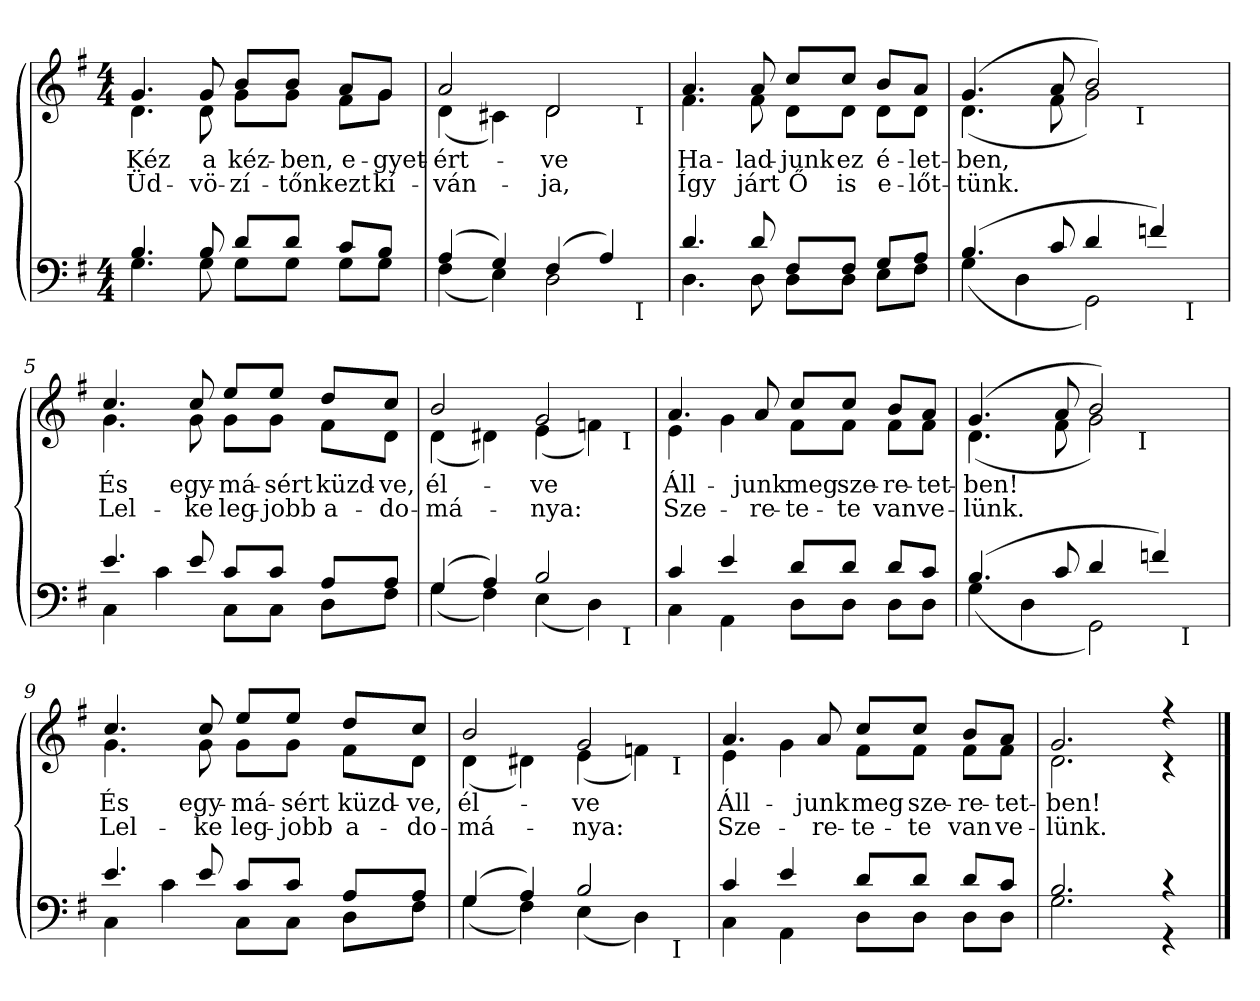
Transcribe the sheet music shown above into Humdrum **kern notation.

**kern	**kern	**text	**text
*part2	*part1	*part1	*part1
*staff2	*staff1	*staff1	*staff1
*clefF4	*clefG2	*	*
*k[f#]	*k[f#]	*	*
*e:	*e:	*	*
*M4/4	*M4/4	*	*
=1	=1	=1	=1
*^	*	*	*
!	!	!LO:TX:a:B:t=Moderato	!	!
!	!	!	!LO:LY:b	!LO:LY:b
*	*	*^	*	*
4.B/	4.G\	4.g/	4.d\	Kéz	Üd-
!	!	!	!	!LO:LY:b	!LO:LY:b
8B/	8G\	8g/	8d\	a	-vö-
!	!	!	!	!LO:LY:b	!LO:LY:b
8d/L	8G\L	8b/L	8g\L	kéz-	-zí-
!	!	!	!	!LO:LY:b	!LO:LY:b
8d/J	8G\J	8b/J	8g\J	-ben,	-tőnk
!	!	!	!	!LO:LY:b	!LO:LY:b
8c/L	8G\L	8a/L	8f#\L	e-	ezt
!	!	!	!	!LO:LY:b	!LO:LY:b
8B/J	8G\J	8g/J	8g\J	-gyet-	kí-
*	*	*v	*v	*	*
=2	=2	=2	=2	=2
*	*	*^	*	*
!	!	!	!	!LO:LY:b	!LO:LY:b
*	*^	*	*^	*	*
(>4A/	(<4F#\	2..ryy	2a/	(<4d\	2..ryy	-ért-	-ván-
4G/)	4E\)	.	.	4c#X\)	.	.	.
!	!	!	!	!	!	!LO:LY:b	!LO:LY:b
(>4F#/	2D\	.	2d/	2d\	.	-ve	-ja,
4A/)	.	.	.	.	.	.	.
!	!	!	!	!	!LO:TX:b:t=I	!	!
!	!	!LO:TX:b:t=I	!	!	!	!	!
.	.	8ryy	.	.	8ryy	.	.
*	*v	*v	*	*	*	*	*
*	*	*v	*v	*v	*	*
=3	=3	=3	=3	=3
*	*^	*^	*	*
*	*	*	*	*^	*	*
!	!	!	!	!	!	!LO:LY:b	!LO:LY:b
*	*v	*v	*	*	*	*	*
*	*	*	*v	*v	*	*
4.d/	4.D\	4.a/	4.f#\	Ha-	Így
!	!	!	!	!LO:LY:b	!LO:LY:b
8d/	8D\	8a/	8f#\	-lad-	járt
!	!	!	!	!LO:LY:b	!LO:LY:b
8F#/L	8D\L	8cc/L	8d\L	-junk	Ő
!	!	!	!	!LO:LY:b	!LO:LY:b
8F#/J	8D\J	8cc/J	8d\J	ez	is
!	!	!	!	!LO:LY:b	!LO:LY:b
8G/L	8E\L	8b/L	8d\L	é-	e-
!	!	!	!	!LO:LY:b	!LO:LY:b
8A/J	8F#\J	8a/J	8d\J	-let-	-lőt-
*	*	*v	*v	*	*
=4	=4	=4	=4	=4
*	*	*^	*	*
!	!	!	!	!LO:LY:b	!LO:LY:b
*	*^	*	*^	*	*
(>4.B/	(<4G\	2..ryy	(>4.g/	(<4.d\	2ryy	-ben,	-tünk.
.	4D\	.	.	.	.	.	.
8c/	.	.	8a/	8f#\	.	.	.
4d/	2GG\)	.	2b/)	2g\)	8..ryy	.	.
!	!	!	!	!	!LO:TX:b:t=I	!	!
.	.	.	.	.	4ryy	.	.
4fn/)	.	.	.	.	.	.	.
!	!	!LO:TX:b:t=I	!	!	!	!	!
.	.	8ryy	.	.	.	.	.
.	.	.	.	.	32ryy	.	.
*	*v	*v	*	*	*	*	*
*	*	*v	*v	*v	*	*
!!LO:LB:g=z
=5	=5	=5	=5	=5
*	*^	*^	*	*
*	*	*	*	*^	*	*
!	!	!	!	!	!	!LO:LY:b	!LO:LY:b
*	*v	*v	*	*	*	*	*
*	*	*	*v	*v	*	*
4.e/	4C\	4.cc/	4.g\	És	Lel-
.	4c\	.	.	.	.
!	!	!	!	!LO:LY:b	!LO:LY:b
8e/	.	8cc/	8g\	egy-	-ke
!	!	!	!	!LO:LY:b	!LO:LY:b
8c/L	8C\L	8ee/L	8g\L	-má-	leg-
!	!	!	!	!LO:LY:b	!LO:LY:b
8c/J	8C\J	8ee/J	8g\J	-sért	-jobb
!	!	!	!	!LO:LY:b	!LO:LY:b
8A/L	8D\L	8dd/L	8f#\L	küzd-	a-
!	!	!	!	!LO:LY:b	!LO:LY:b
8A/J	8F#\J	8cc/J	8d\J	-ve,	-do-
*	*	*v	*v	*	*
=6	=6	=6	=6	=6
*	*	*^	*	*
!	!	!	!	!LO:LY:b	!LO:LY:b
*	*^	*	*^	*	*
(>4G/	(<4G\	2..ryy	2b/	(<4d\	2..ryy	él-	-má-
4A/)	4F#\)	.	.	4d#X\)	.	.	.
!	!	!	!	!	!	!LO:LY:b	!LO:LY:b
2B/	(<4E\	.	2g/	(<4e\	.	-ve	-nya:
.	4D\)	.	.	4fn\)	.	.	.
!	!	!	!	!	!LO:TX:b:t=I	!	!
!	!	!LO:TX:b:t=I	!	!	!	!	!
.	.	8ryy	.	.	8ryy	.	.
*	*v	*v	*	*	*	*	*
*	*	*v	*v	*v	*	*
=7	=7	=7	=7	=7
*	*^	*^	*	*
*	*	*	*	*^	*	*
!	!	!	!	!	!	!LO:LY:b	!LO:LY:b
*	*v	*v	*	*	*	*	*
*	*	*	*v	*v	*	*
4c/	4C\	4.a/	4e\	Áll-	Sze-
4e/	4AA\	.	4g\	.	.
!	!	!	!	!LO:LY:b	!LO:LY:b
.	.	8a/	.	-junk	-re-
!	!	!	!	!LO:LY:b	!LO:LY:b
8d/L	8D\L	8cc/L	8f#\L	meg	-te-
!	!	!	!	!LO:LY:b	!LO:LY:b
8d/J	8D\J	8cc/J	8f#\J	sze-	-te
!	!	!	!	!LO:LY:b	!LO:LY:b
8d/L	8D\L	8b/L	8f#\L	-re-	van
!	!	!	!	!LO:LY:b	!LO:LY:b
8c/J	8D\J	8a/J	8f#\J	-tet-	ve-
*	*	*v	*v	*	*
=8	=8	=8	=8	=8
*	*	*^	*	*
!	!	!	!	!LO:LY:b	!LO:LY:b
*	*^	*	*^	*	*
(4.B/	(<4G\	2ryy	(>4.g/	(<4.d\	2ryy	-ben!	-lünk.
.	4D\	.	.	.	.	.	.
8c/	.	.	8a/	8f#\	.	.	.
4d/	2GG\)	4ryy	2b/)	2g\)	8..ryy	.	.
!	!	!	!	!	!LO:TX:b:t=I	!	!
.	.	.	.	.	4ryy	.	.
4fn/)	.	16.ryy	.	.	.	.	.
!	!	!LO:TX:b:t=I	!	!	!	!	!
.	.	8ryy	.	.	.	.	.
.	.	32ryy	.	.	32ryy	.	.
*	*v	*v	*	*	*	*	*
*	*	*v	*v	*v	*	*
!!LO:LB:g=z
=9	=9	=9	=9	=9
*	*^	*^	*	*
*	*	*	*	*^	*	*
!	!	!	!	!	!	!LO:LY:b	!LO:LY:b
*	*v	*v	*	*	*	*	*
*	*	*	*v	*v	*	*
4.e/	4C\	4.cc/	4.g\	És	Lel-
.	4c\	.	.	.	.
!	!	!	!	!LO:LY:b	!LO:LY:b
8e/	.	8cc/	8g\	egy-	-ke
!	!	!	!	!LO:LY:b	!LO:LY:b
8c/L	8C\L	8ee/L	8g\L	-má-	leg-
!	!	!	!	!LO:LY:b	!LO:LY:b
8c/J	8C\J	8ee/J	8g\J	-sért	-jobb
!	!	!	!	!LO:LY:b	!LO:LY:b
8A/L	8D\L	8dd/L	8f#\L	küzd-	a-
!	!	!	!	!LO:LY:b	!LO:LY:b
8A/J	8F#\J	8cc/J	8d\J	-ve,	-do-
*	*	*v	*v	*	*
=10	=10	=10	=10	=10
*	*	*^	*	*
!	!	!	!	!LO:LY:b	!LO:LY:b
*	*^	*	*^	*	*
(>4G/	(<4G\	2..ryy	2b/	(<4d\	2..ryy	él-	-má-
4A/)	4F#\)	.	.	4d#X\)	.	.	.
!	!	!	!	!	!	!LO:LY:b	!LO:LY:b
2B/	(<4E\	.	2g/	(<4e\	.	-ve	-nya:
.	4D\)	.	.	4fn\)	.	.	.
!	!	!	!	!	!LO:TX:b:t=I	!	!
!	!	!LO:TX:b:t=I	!	!	!	!	!
.	.	8ryy	.	.	8ryy	.	.
*	*v	*v	*	*	*	*	*
*	*	*v	*v	*v	*	*
=11	=11	=11	=11	=11
*	*^	*^	*	*
*	*	*	*	*^	*	*
!	!	!	!	!	!	!LO:LY:b	!LO:LY:b
*	*v	*v	*	*	*	*	*
*	*	*	*v	*v	*	*
4c/	4C\	4.a/	4e\	Áll-	Sze-
4e/	4AA\	.	4g\	.	.
!	!	!	!	!LO:LY:b	!LO:LY:b
.	.	8a/	.	-junk	-re-
!	!	!	!	!LO:LY:b	!LO:LY:b
8d/L	8D\L	8cc/L	8f#\L	meg	-te-
!	!	!	!	!LO:LY:b	!LO:LY:b
8d/J	8D\J	8cc/J	8f#\J	sze-	-te
!	!	!	!	!LO:LY:b	!LO:LY:b
8d/L	8D\L	8b/L	8f#\L	-re-	van
!	!	!	!	!LO:LY:b	!LO:LY:b
8c/J	8D\J	8a/J	8f#\J	-tet-	ve-
=12	=12	=12	=12	=12	=12
!	!	!	!	!LO:LY:b	!LO:LY:b
2.B/	2.G\	2.g/	2.d\	-ben!	-lünk.
4r	4r	4r	4r	.	.
*v	*v	*	*	*	*
*	*v	*v	*	*
==	==	==	==
*-	*-	*-	*-
